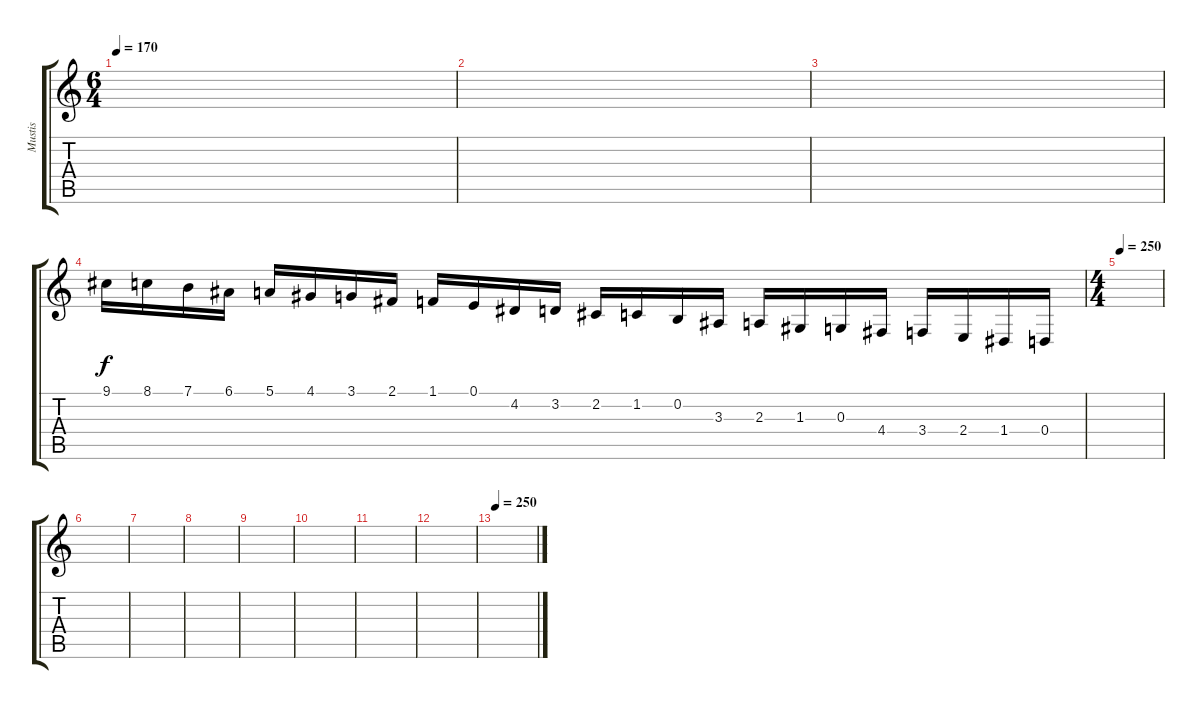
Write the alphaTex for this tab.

\track ("Mustis" "Mustis") {instrument fx2soundtrack}
\staff {score tabs}
\tuning (E4 B3 G3 D3 A2 E2) {hide}
\ts (6 4)
\tempo 170
\clef g2
\ks c
|
|
|
9.1.16 8.1.16 7.1.16 6.1.16 5.1.16 4.1.16 3.1.16 2.1.16 1.1.16 0.1.16 4.2.16 3.2.16 2.2.16 1.2.16 0.2.16 3.3.16 2.3.16 1.3.16 0.3.16 4.4.16 3.4.16 2.4.16 1.4.16 0.4.16 |
\ts (4 4)
\tempo 250
|
|
|
|
|
|
|
|
\tempo 250
